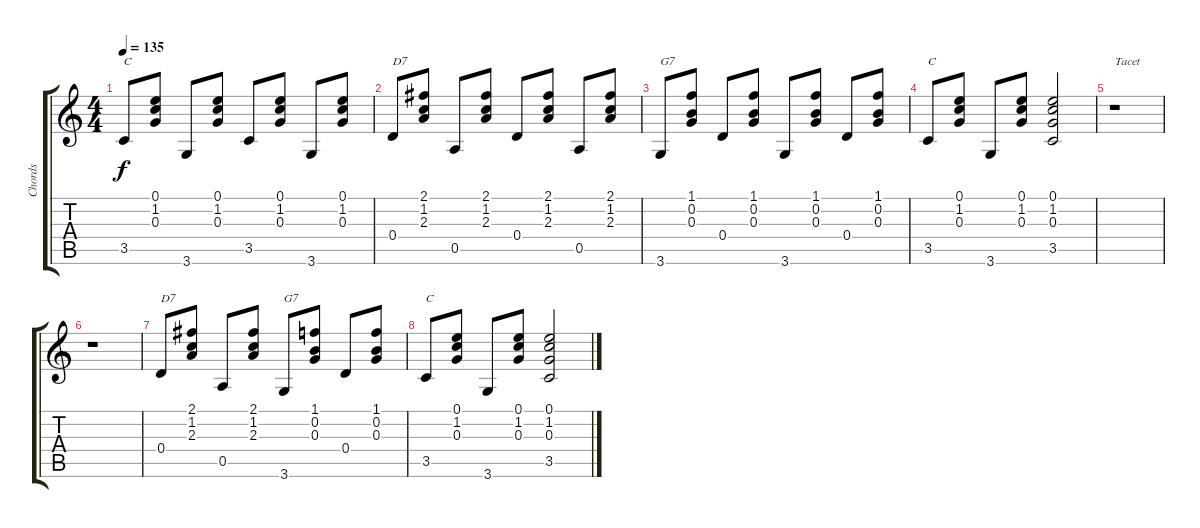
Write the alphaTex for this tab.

\track ("Chords" "Chords") {instrument acousticguitarnylon}
\staff {score tabs}
\tuning (E4 B3 G3 D3 A2 E2) {hide}
\ts (4 4)
\tempo 135
\clef g2
\ks c
3.5.8{txt "C" dy f} (0.1 1.2 0.3).8 3.6.8 (0.1 1.2 0.3).8 3.5.8 (0.1 1.2 0.3).8 3.6.8 (0.1 1.2 0.3).8 |
0.4.8{txt "D7"} (2.1 1.2 2.3).8 0.5.8 (2.1 1.2 2.3).8 0.4.8 (2.1 1.2 2.3).8 0.5.8 (2.1 1.2 2.3).8 |
3.6.8{txt "G7"} (1.1 0.2 0.3).8 0.4.8 (1.1 0.2 0.3).8 3.6.8 (1.1 0.2 0.3).8 0.4.8 (1.1 0.2 0.3).8 |
3.5.8{txt "C"} (0.1 1.2 0.3).8 3.6.8 (0.1 1.2 0.3).8 (0.1 1.2 0.3 3.5).2 |
r.1{txt "Tacet"} |
r.1 |
0.4.8{txt "D7"} (2.1 1.2 2.3).8 0.5.8 (2.1 1.2 2.3).8 3.6.8{txt "G7"} (1.1 0.2 0.3).8 0.4.8 (1.1 0.2 0.3).8 |
3.5.8{txt "C"} (0.1 1.2 0.3).8 3.6.8 (0.1 1.2 0.3).8 (0.1 1.2 0.3 3.5).2
